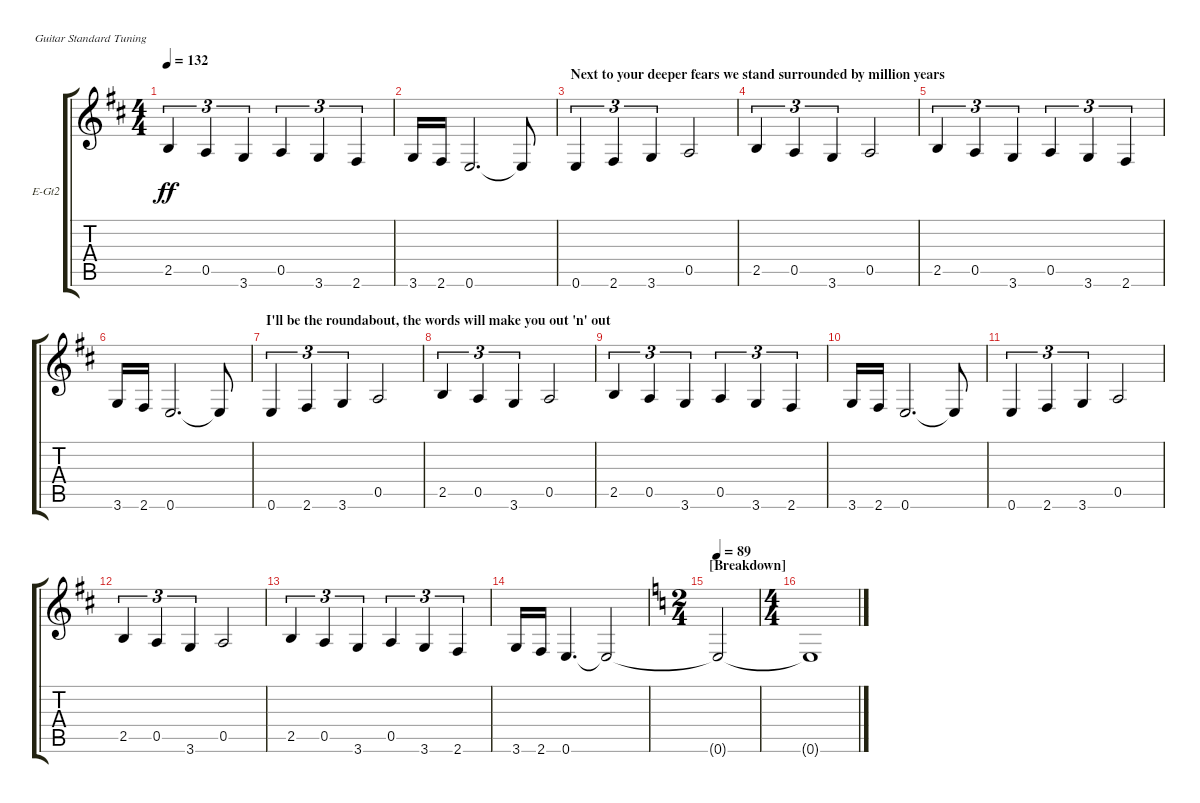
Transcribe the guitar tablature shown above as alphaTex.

\bracketExtendMode groupsimilarinstruments
\firstSystemTrackNameOrientation horizontal
\otherSystemsTrackNameOrientation horizontal
\track ("Electric Guitar 2" "E-Gt2") {instrument overdrivenguitar}
\staff {score tabs}
\tuning (E4 B3 G3 D3 A2 E2)
\ts (4 4)
\tempo 132
\clef g2
\ks bminor
2.5.4{tu (3 2) dy ff} 0.5.4{tu (3 2)} 3.6.4{tu (3 2)} 0.5.4{tu (3 2)} 3.6.4{tu (3 2)} 2.6.4{tu (3 2)} |
3.6.16 2.6.16 0.6.2{d} 0.6{t}.8 |
\section ("" "Next to your deeper fears we stand surrounded by million years")
0.6.4{tu (3 2)} 2.6.4{tu (3 2)} 3.6.4{tu (3 2)} 0.5.2 |
2.5.4{tu (3 2)} 0.5.4{tu (3 2)} 3.6.4{tu (3 2)} 0.5.2 |
2.5.4{tu (3 2)} 0.5.4{tu (3 2)} 3.6.4{tu (3 2)} 0.5.4{tu (3 2)} 3.6.4{tu (3 2)} 2.6.4{tu (3 2)} |
3.6.16 2.6.16 0.6.2{d} 0.6{t}.8 |
\section ("" "I'll be the roundabout, the words will make you out 'n' out")
0.6.4{tu (3 2)} 2.6.4{tu (3 2)} 3.6.4{tu (3 2)} 0.5.2 |
2.5.4{tu (3 2)} 0.5.4{tu (3 2)} 3.6.4{tu (3 2)} 0.5.2 |
2.5.4{tu (3 2)} 0.5.4{tu (3 2)} 3.6.4{tu (3 2)} 0.5.4{tu (3 2)} 3.6.4{tu (3 2)} 2.6.4{tu (3 2)} |
3.6.16 2.6.16 0.6.2{d} 0.6{t}.8 |
0.6.4{tu (3 2)} 2.6.4{tu (3 2)} 3.6.4{tu (3 2)} 0.5.2 |
2.5.4{tu (3 2)} 0.5.4{tu (3 2)} 3.6.4{tu (3 2)} 0.5.2 |
2.5.4{tu (3 2)} 0.5.4{tu (3 2)} 3.6.4{tu (3 2)} 0.5.4{tu (3 2)} 3.6.4{tu (3 2)} 2.6.4{tu (3 2)} |
3.6.16 2.6.16 0.6.4{d} 0.6{t}.2 |
\ts (2 4)
\section ("" "[Breakdown]")
\tempo (89 0.00625)
\ks aminor
0.6{t}.2 |
\ts (4 4)
0.6{t}.1
